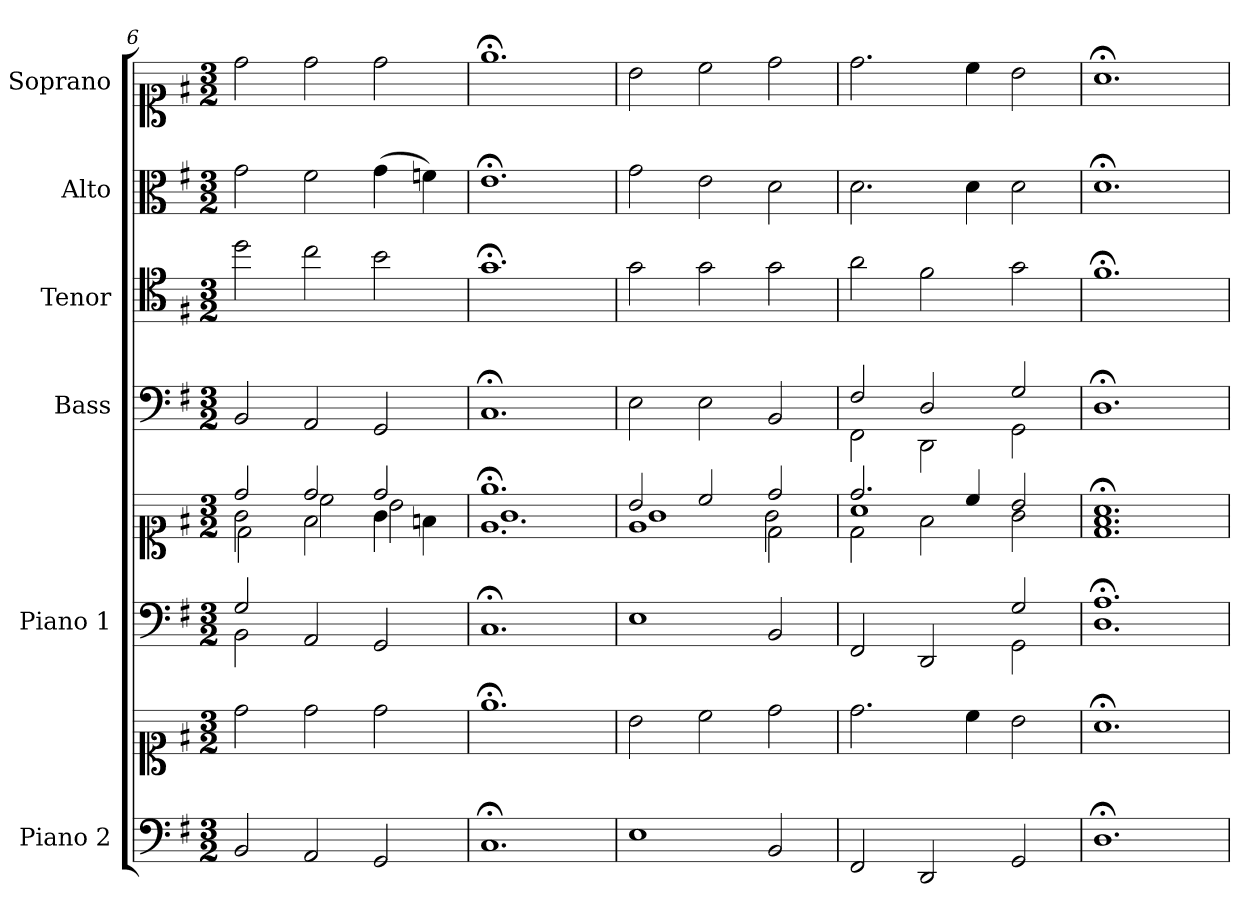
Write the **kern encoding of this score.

**kern	**kern	**kern	**kern	**kern	**kern	**kern	**kern
*part6	*part6	*part5	*part5	*part4	*part3	*part2	*part1
*staff8	*staff7	*staff6	*staff5	*staff4	*staff3	*staff2	*staff1
*I"Piano 2	*	*I"Piano 1	*	*I"Bass	*I"Tenor	*I"Alto	*I"Soprano
*I'Pno 2	*	*I'Pno 1	*	*I'B.	*I'T.	*I'A.	*I'S.
*clefF4	*clefC1	*clefF4	*clefC1	*clefF4	*clefC4	*clefC3	*clefC1
*	*	*	*	*	*ITrd7c12	*	*
*k[f#]	*k[f#]	*k[f#]	*k[f#]	*k[f#]	*k[f#]	*k[f#]	*k[f#]
*G:	*G:	*G:	*G:	*G:	*G:	*G:	*G:
*M3/2	*M3/2	*M3/2	*M3/2	*M3/2	*M3/2	*M3/2	*M3/2
=6	=6	=6	=6	=6	=6	=6	=6
*	*	*^	*^	*	*	*	*
*	*	*	*	*	*^	*	*	*	*
*	*	*	*	*	*	*^	*	*	*	*
2BB/	2dd\	2G/	2BB\	2dd/	2ryy	2g\	2d\	2BB/	2d\	2g\	2dd\
2AA/	2dd\	1ryy	2AA/	2dd/	2f#\	2cc\	1ryy	2AA/	2c\	2f#\	2dd\
2GG/	2dd\	.	2GG/	2dd/	4g\	2b\	.	2GG/	2B\	(4g\	2dd\
.	.	.	.	.	4fn\	.	.	.	.	4fn\)	.
*	*	*v	*v	*	*	*	*	*	*	*	*
*	*	*	*	*	*v	*v	*	*	*	*
=7	=7	=7	=7	=7	=7	=7	=7	=7	=7
1.C;/	1.ee;<\	1.C;/	1.ee;</	1.e\	1.g\	1.C;</	1.G;<\	1.e;<\	1.ee;<\
!!LO:PB:g=z
=8	=8	=8	=8	=8	=8	=8	=8	=8	=8
1E\	2b\	1E\	2b/	1e\	1g\	2E\	2G\	2g\	2b\
.	2cc\	.	2cc/	.	.	2E\	2G\	2e\	2cc\
2BB/	2dd\	2BB/	2dd/	2d\	2g\	2BB/	2G\	2d\	2dd\
=9	=9	=9	=9	=9	=9	=9	=9	=9	=9
*	*	*^	*	*	*	*^	*	*	*
2FF#/	2.dd\	1ryy	2FF#/	2.dd/	2d\	1a\	2F#/	2FF#\	2A\	2.d\	2.dd\
2DD/	.	.	2DD/	.	2f#\	.	2D/	2DD\	2F#\	.	.
.	4cc\	.	.	4cc/	.	.	.	.	.	4d\	4cc\
2GG/	2b\	2G/	2GG\	2b/	2ryy	2g\	2G/	2GG\	2G\	2d\	2b\
*	*	*	*	*	*	*	*v	*v	*	*	*
=10	=10	=10	=10	=10	=10	=10	=10	=10	=10	=10
1.D;/	1.a;<\	1.A;/	1.D\	1.a;</	1.f#\	1.d\	1.D;</	1.F#;<\	1.d;<\	1.a;<\
*	*	*v	*v	*	*	*	*	*	*	*
*	*	*	*v	*v	*v	*	*	*	*
=	=	=	=	=	=	=	=
*-	*-	*-	*-	*-	*-	*-	*-
